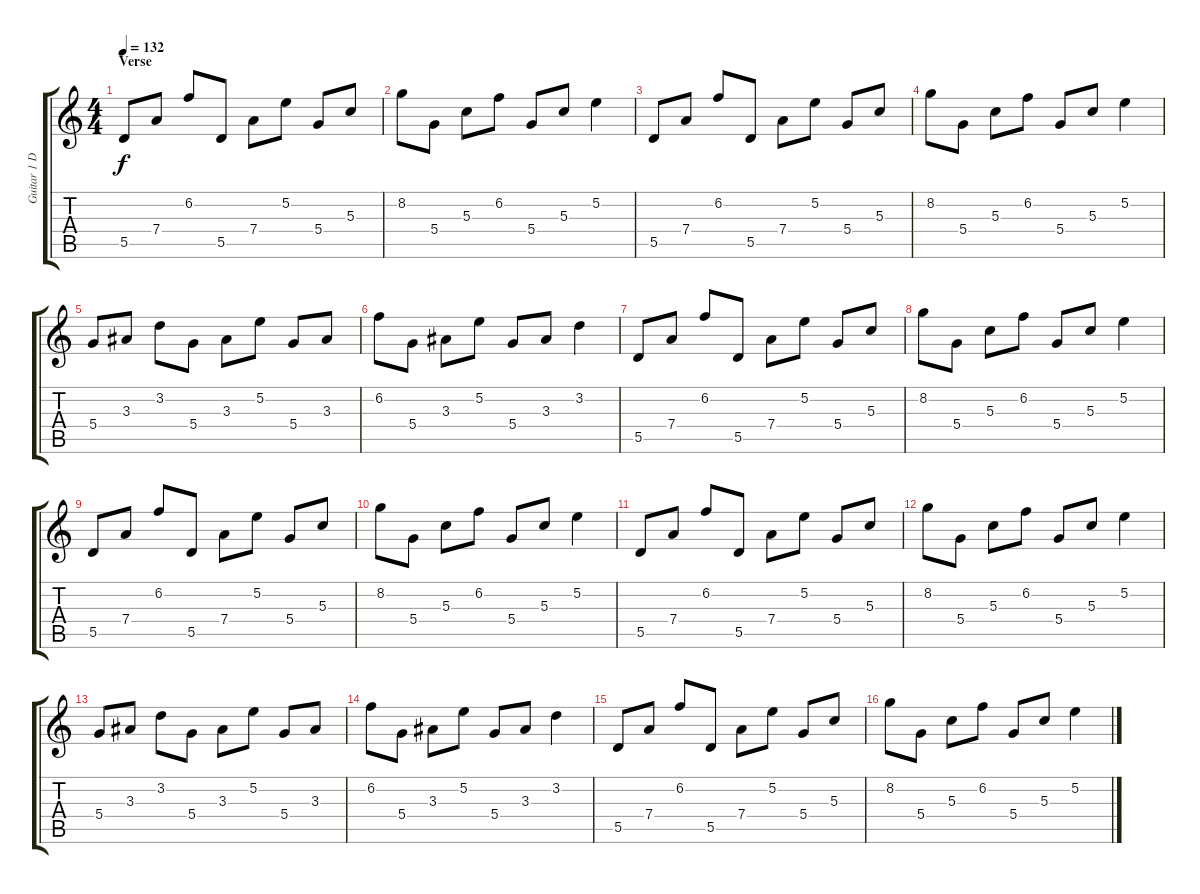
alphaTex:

\track ("Guitar 1 David Murray" "Guitar 1 D") {instrument electricguitarclean}
\staff {score tabs}
\tuning (E4 B3 G3 D3 A2 E2) {hide}
\ts (4 4)
\section ("" "Verse")
\tempo 132
\clef g2
\ks c
5.5.8{dy f} 7.4.8 6.2.8 5.5.8 7.4.8 5.2.8 5.4.8 5.3.8 |
8.2.8 5.4.8 5.3.8 6.2.8 5.4.8 5.3.8 5.2.4 |
5.5.8 7.4.8 6.2.8 5.5.8 7.4.8 5.2.8 5.4.8 5.3.8 |
8.2.8 5.4.8 5.3.8 6.2.8 5.4.8 5.3.8 5.2.4 |
5.4.8 3.3.8 3.2.8 5.4.8 3.3.8 5.2.8 5.4.8 3.3.8 |
6.2.8 5.4.8 3.3.8 5.2.8 5.4.8 3.3.8 3.2.4 |
5.5.8 7.4.8 6.2.8 5.5.8 7.4.8 5.2.8 5.4.8 5.3.8 |
8.2.8 5.4.8 5.3.8 6.2.8 5.4.8 5.3.8 5.2.4 |
5.5.8 7.4.8 6.2.8 5.5.8 7.4.8 5.2.8 5.4.8 5.3.8 |
8.2.8 5.4.8 5.3.8 6.2.8 5.4.8 5.3.8 5.2.4 |
5.5.8 7.4.8 6.2.8 5.5.8 7.4.8 5.2.8 5.4.8 5.3.8 |
8.2.8 5.4.8 5.3.8 6.2.8 5.4.8 5.3.8 5.2.4 |
5.4.8 3.3.8 3.2.8 5.4.8 3.3.8 5.2.8 5.4.8 3.3.8 |
6.2.8 5.4.8 3.3.8 5.2.8 5.4.8 3.3.8 3.2.4 |
5.5.8 7.4.8 6.2.8 5.5.8 7.4.8 5.2.8 5.4.8 5.3.8 |
8.2.8 5.4.8 5.3.8 6.2.8 5.4.8 5.3.8 5.2.4
